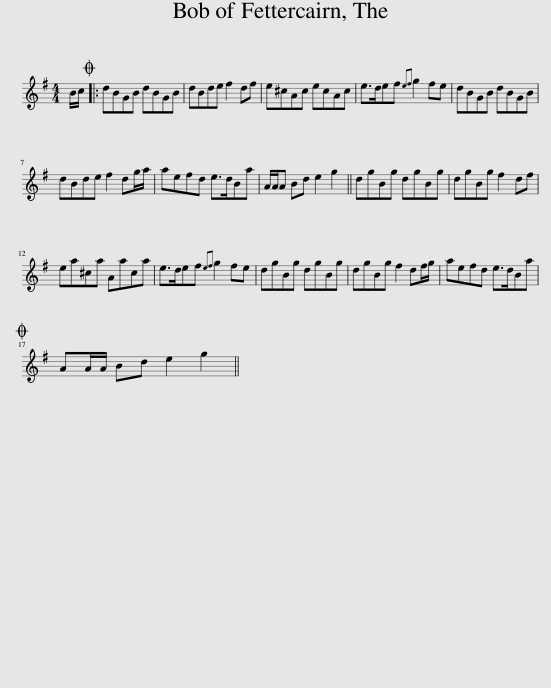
X:1
L:1/8
M:4/4
I:linebreak $
K:G
V:1 treble
V:1
 B/c/ |:O dBGB dBGB | dBde f2 df | e^cAc ecAc | e>def{ef} g2 fe | %5
 dBGB dBGB |$ dBde f2 dg/a/ | aefd e>dBa | A/A/A Bd e2 g2 || dgBg dgBg | %10
 dgBg f2 df |$ ea^ca Aaca | e>def{ef} g2 fe | dgBg dgBg | dgBg f2 df/g/ | %15
 aefd e>dBa |$O AA/A/ Bd e2 g2 || %17
